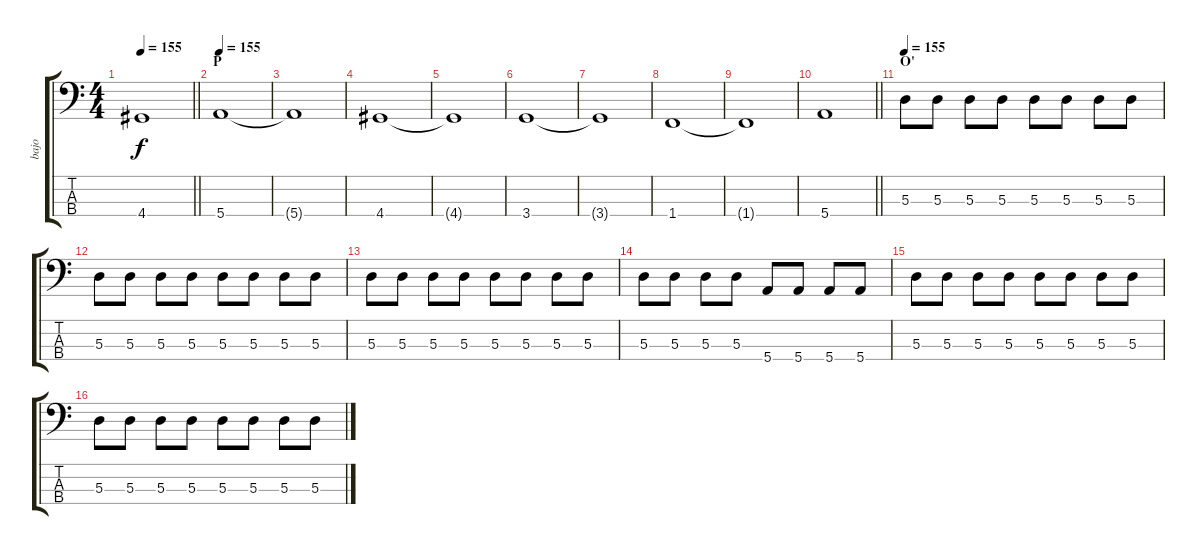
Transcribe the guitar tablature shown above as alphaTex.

\track ("bajo" "bajo") {instrument electricbassfinger}
\staff {score tabs}
\tuning (G2 D2 A1 E1) {hide}
\ts (4 4)
\tempo 155
\clef f4
\barLineRight lightlight
\ks c
4.4.1{dy f} |
\section ("" "P")
\tempo 155
5.4.1 |
5.4{t}.1 |
4.4.1 |
4.4{t}.1 |
3.4.1 |
3.4{t}.1 |
1.4.1 |
1.4{t}.1 |
\barLineRight lightlight
5.4.1 |
\section ("" "O'")
\tempo 155
5.3.8 5.3.8 5.3.8 5.3.8 5.3.8 5.3.8 5.3.8 5.3.8 |
5.3.8 5.3.8 5.3.8 5.3.8 5.3.8 5.3.8 5.3.8 5.3.8 |
5.3.8 5.3.8 5.3.8 5.3.8 5.3.8 5.3.8 5.3.8 5.3.8 |
5.3.8 5.3.8 5.3.8 5.3.8 5.4.8 5.4.8 5.4.8 5.4.8 |
5.3.8 5.3.8 5.3.8 5.3.8 5.3.8 5.3.8 5.3.8 5.3.8 |
5.3.8 5.3.8 5.3.8 5.3.8 5.3.8 5.3.8 5.3.8 5.3.8
